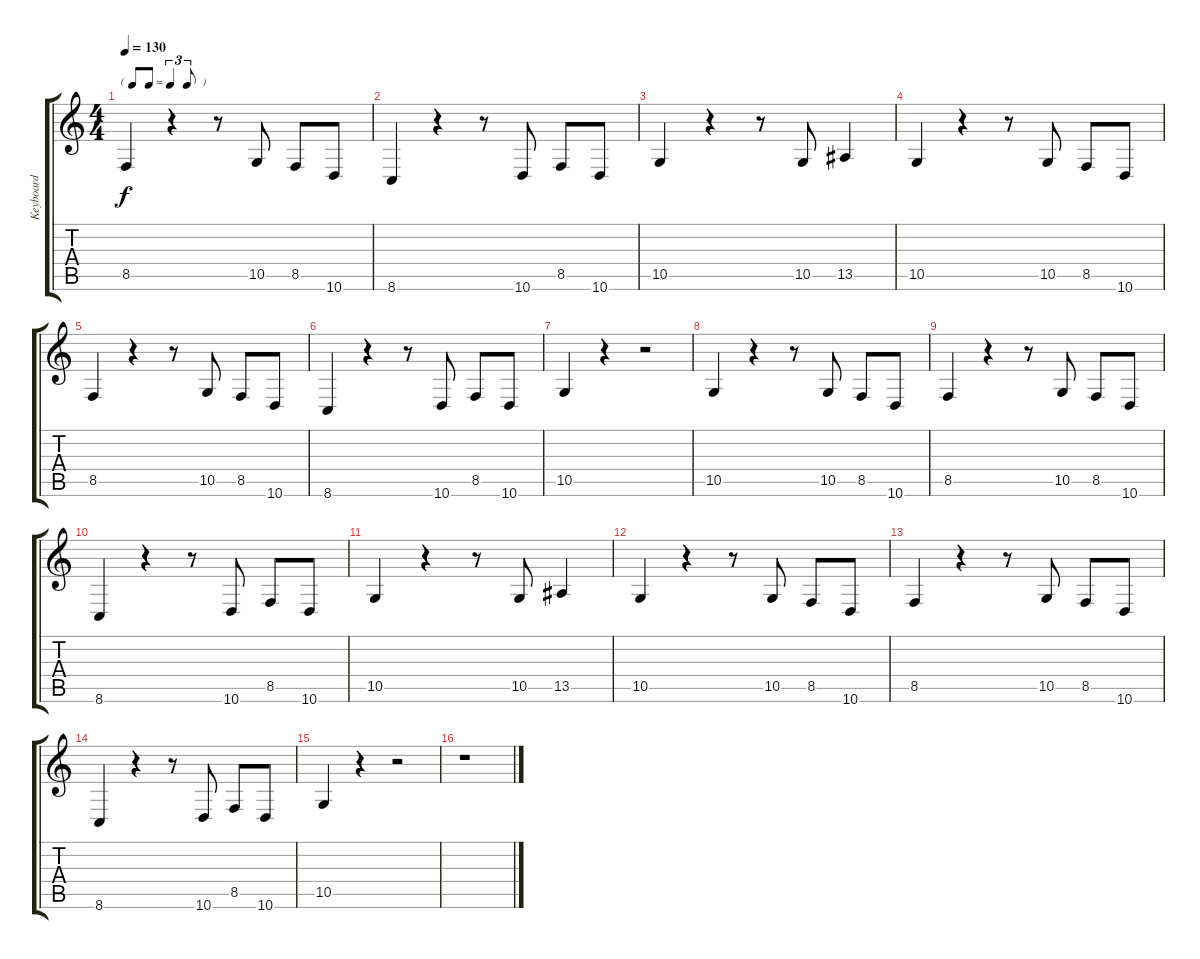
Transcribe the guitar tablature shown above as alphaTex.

\track ("Keyboard" "Keyboard") {instrument churchorgan}
\staff {score tabs}
\tuning (E4 B3 G3 D3 A2 E2) {hide}
\ts (4 4)
\tf triplet8th
\tempo 130
\clef g2
\ks c
8.5.4{dy f} r.4 r.8 10.5.8 8.5.8 10.6.8 |
8.6.4 r.4 r.8 10.6.8 8.5.8 10.6.8 |
10.5.4 r.4 r.8 10.5.8 13.5.4 |
10.5.4 r.4 r.8 10.5.8 8.5.8 10.6.8 |
8.5.4 r.4 r.8 10.5.8 8.5.8 10.6.8 |
8.6.4 r.4 r.8 10.6.8 8.5.8 10.6.8 |
10.5.4 r.4 r.2 |
10.5.4 r.4 r.8 10.5.8 8.5.8 10.6.8 |
8.5.4 r.4 r.8 10.5.8 8.5.8 10.6.8 |
8.6.4 r.4 r.8 10.6.8 8.5.8 10.6.8 |
10.5.4 r.4 r.8 10.5.8 13.5.4 |
10.5.4 r.4 r.8 10.5.8 8.5.8 10.6.8 |
8.5.4 r.4 r.8 10.5.8 8.5.8 10.6.8 |
8.6.4 r.4 r.8 10.6.8 8.5.8 10.6.8 |
10.5.4 r.4 r.2 |
r.1
